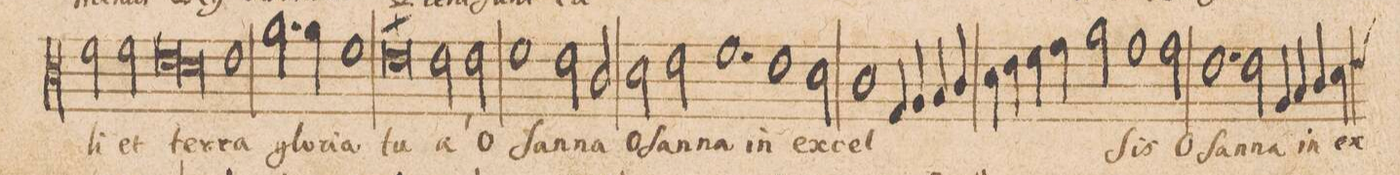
**kern	**text
*I"CANTVS.	*
*clefC3	*
*k[]	*
*met(C|)	*
*M2/1	*
2f\	-li
2f\	et
=50-	=50-
*lig	*
1e	ter-
1d	.
*Xlig	*
=51-	=51-
1e	-ra
2.a\	glo-
4a\	-ri-
=52-	=52-
1f	-a
0e	tu-
=53-	=53-
2e,\	-a
2e\	o-
=54-	=54-
1f	-ſan-
2e\	.
2c/	-na
=55-	=55-
2d\	o-
2e\	-ſan-
1.f	-na
=56-	=56-
1e	in
2d\	ex-
=57-	=57-
1c	-cel-
4G/	.
4A/	.
4B/	.
4c/	.
=58-	=58-
4d\	.
4e\	.
4f\	.
4g\	.
2a\	.
1g\	-ſis
=59-	=59-
2g\	o-
1.e	-ſan-
=60-	=60-
2e\	-na
4A/	in
4B/	.
4c/	ex-
4d\	.
=61-	=61-
*-	*-
